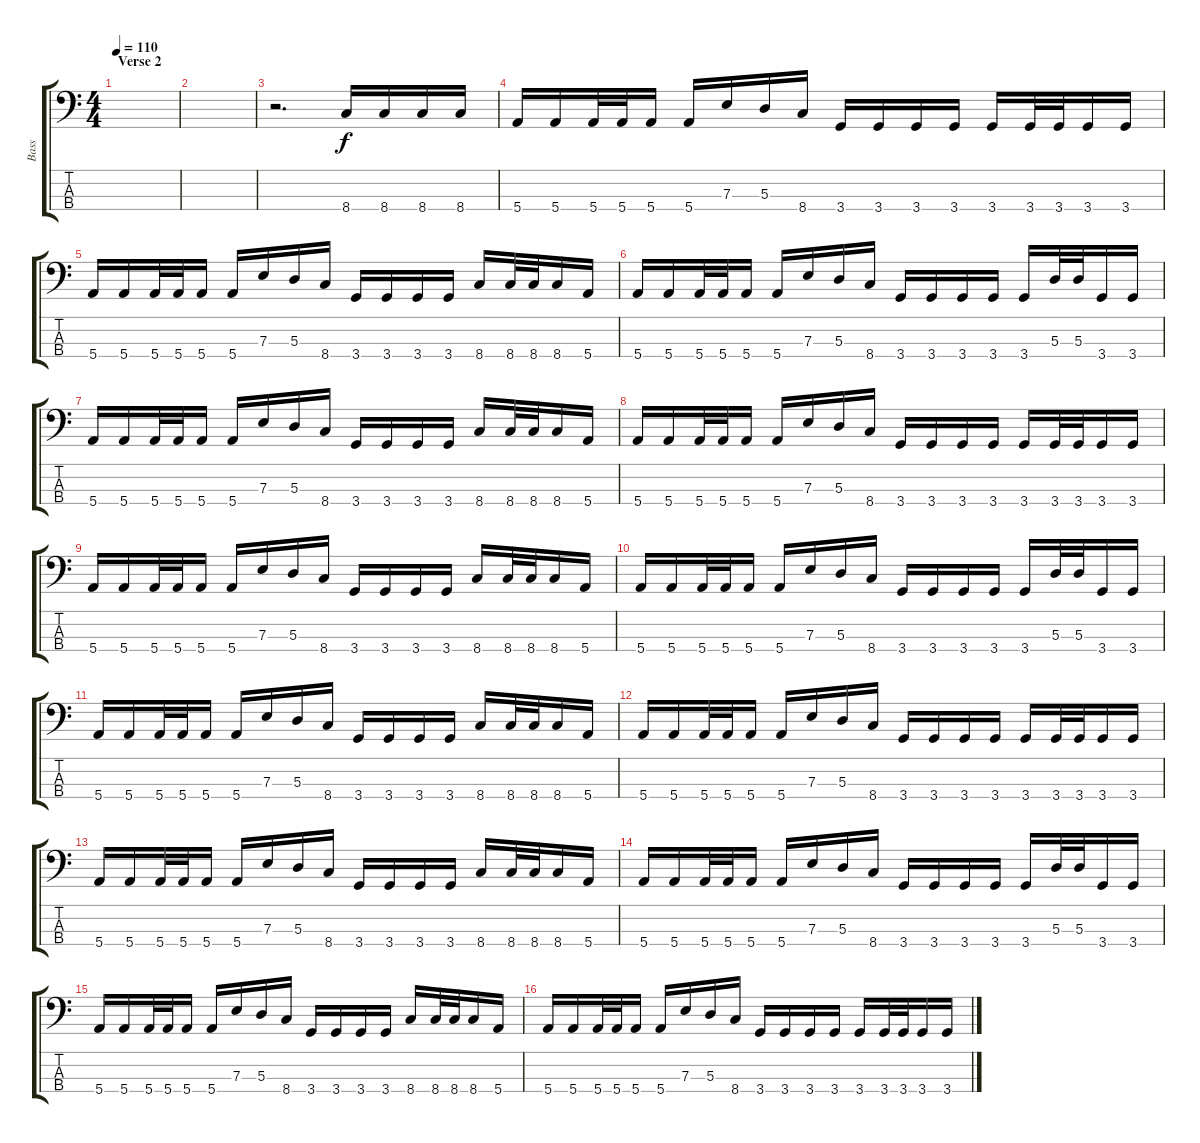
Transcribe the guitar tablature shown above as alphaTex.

\track ("Bass" "Bass") {instrument electricbasspick}
\staff {score tabs}
\tuning (G2 D2 A1 E1) {hide}
\ts (4 4)
\section ("" "Verse 2")
\tempo 110
\clef f4
\ks c
|
|
r.2{d} 8.4.16 8.4.16 8.4.16 8.4.16 |
5.4.16 5.4.16 5.4.32 5.4.32 5.4.16 5.4.16 7.3.16 5.3.16 8.4.16 3.4.16 3.4.16 3.4.16 3.4.16 3.4.16 3.4.32 3.4.32 3.4.16 3.4.16 |
5.4.16 5.4.16 5.4.32 5.4.32 5.4.16 5.4.16 7.3.16 5.3.16 8.4.16 3.4.16 3.4.16 3.4.16 3.4.16 8.4.16 8.4.32 8.4.32 8.4.16 5.4.16 |
5.4.16 5.4.16 5.4.32 5.4.32 5.4.16 5.4.16 7.3.16 5.3.16 8.4.16 3.4.16 3.4.16 3.4.16 3.4.16 3.4.16 5.3.32 5.3.32 3.4.16 3.4.16 |
5.4.16 5.4.16 5.4.32 5.4.32 5.4.16 5.4.16 7.3.16 5.3.16 8.4.16 3.4.16 3.4.16 3.4.16 3.4.16 8.4.16 8.4.32 8.4.32 8.4.16 5.4.16 |
5.4.16 5.4.16 5.4.32 5.4.32 5.4.16 5.4.16 7.3.16 5.3.16 8.4.16 3.4.16 3.4.16 3.4.16 3.4.16 3.4.16 3.4.32 3.4.32 3.4.16 3.4.16 |
5.4.16 5.4.16 5.4.32 5.4.32 5.4.16 5.4.16 7.3.16 5.3.16 8.4.16 3.4.16 3.4.16 3.4.16 3.4.16 8.4.16 8.4.32 8.4.32 8.4.16 5.4.16 |
5.4.16 5.4.16 5.4.32 5.4.32 5.4.16 5.4.16 7.3.16 5.3.16 8.4.16 3.4.16 3.4.16 3.4.16 3.4.16 3.4.16 5.3.32 5.3.32 3.4.16 3.4.16 |
5.4.16 5.4.16 5.4.32 5.4.32 5.4.16 5.4.16 7.3.16 5.3.16 8.4.16 3.4.16 3.4.16 3.4.16 3.4.16 8.4.16 8.4.32 8.4.32 8.4.16 5.4.16 |
5.4.16 5.4.16 5.4.32 5.4.32 5.4.16 5.4.16 7.3.16 5.3.16 8.4.16 3.4.16 3.4.16 3.4.16 3.4.16 3.4.16 3.4.32 3.4.32 3.4.16 3.4.16 |
5.4.16 5.4.16 5.4.32 5.4.32 5.4.16 5.4.16 7.3.16 5.3.16 8.4.16 3.4.16 3.4.16 3.4.16 3.4.16 8.4.16 8.4.32 8.4.32 8.4.16 5.4.16 |
5.4.16 5.4.16 5.4.32 5.4.32 5.4.16 5.4.16 7.3.16 5.3.16 8.4.16 3.4.16 3.4.16 3.4.16 3.4.16 3.4.16 5.3.32 5.3.32 3.4.16 3.4.16 |
5.4.16 5.4.16 5.4.32 5.4.32 5.4.16 5.4.16 7.3.16 5.3.16 8.4.16 3.4.16 3.4.16 3.4.16 3.4.16 8.4.16 8.4.32 8.4.32 8.4.16 5.4.16 |
5.4.16 5.4.16 5.4.32 5.4.32 5.4.16 5.4.16 7.3.16 5.3.16 8.4.16 3.4.16 3.4.16 3.4.16 3.4.16 3.4.16 3.4.32 3.4.32 3.4.16 3.4.16
